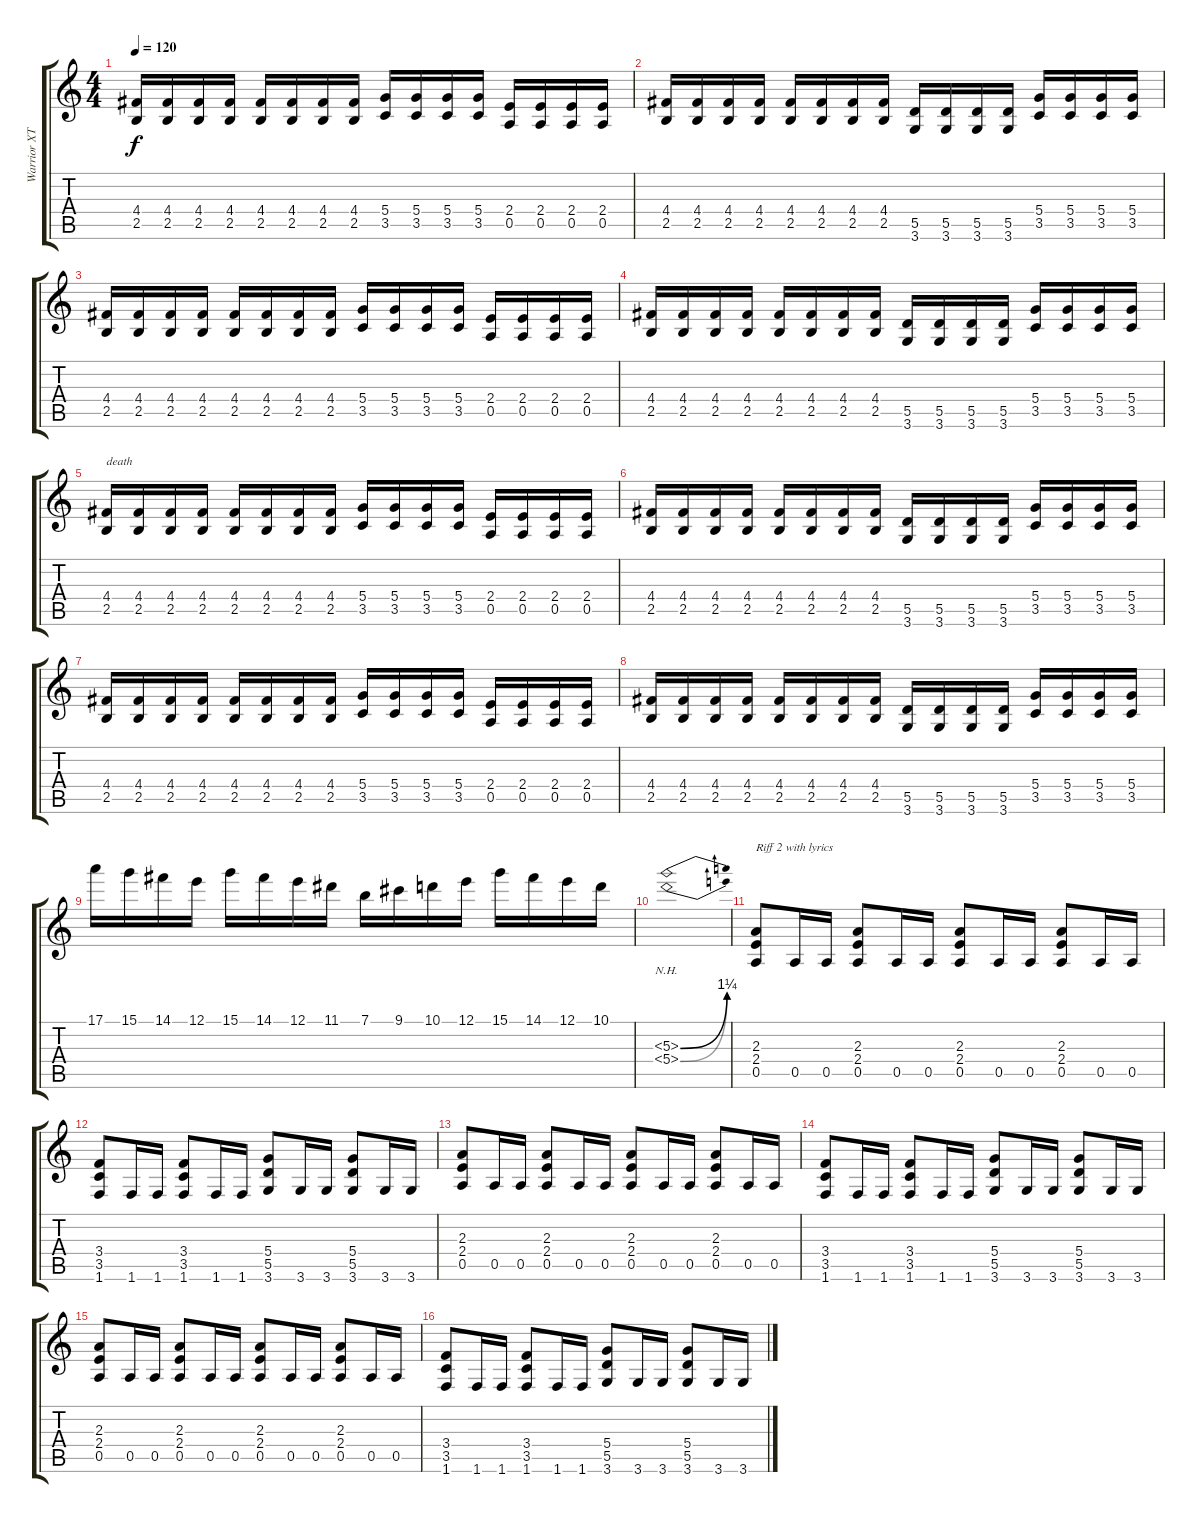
\track ("Warrior XT - Jackson :)" "Warrior XT") {instrument overdrivenguitar}
\staff {score tabs}
\tuning (E4 B3 G3 D3 A2 E2) {hide}
\ts (4 4)
\tempo 120
\clef g2
\ks c
(4.4 2.5).16{dy f} (4.4 2.5).16 (4.4 2.5).16 (4.4 2.5).16 (4.4 2.5).16 (4.4 2.5).16 (4.4 2.5).16 (4.4 2.5).16 (5.4 3.5).16 (5.4 3.5).16 (5.4 3.5).16 (5.4 3.5).16 (2.4 0.5).16 (2.4 0.5).16 (2.4 0.5).16 (2.4 0.5).16 |
(4.4 2.5).16 (4.4 2.5).16 (4.4 2.5).16 (4.4 2.5).16 (4.4 2.5).16 (4.4 2.5).16 (4.4 2.5).16 (4.4 2.5).16 (5.5 3.6).16 (5.5 3.6).16 (5.5 3.6).16 (5.5 3.6).16 (5.4 3.5).16 (5.4 3.5).16 (5.4 3.5).16 (5.4 3.5).16 |
(4.4 2.5).16 (4.4 2.5).16 (4.4 2.5).16 (4.4 2.5).16 (4.4 2.5).16 (4.4 2.5).16 (4.4 2.5).16 (4.4 2.5).16 (5.4 3.5).16 (5.4 3.5).16 (5.4 3.5).16 (5.4 3.5).16 (2.4 0.5).16 (2.4 0.5).16 (2.4 0.5).16 (2.4 0.5).16 |
(4.4 2.5).16 (4.4 2.5).16 (4.4 2.5).16 (4.4 2.5).16 (4.4 2.5).16 (4.4 2.5).16 (4.4 2.5).16 (4.4 2.5).16 (5.5 3.6).16 (5.5 3.6).16 (5.5 3.6).16 (5.5 3.6).16 (5.4 3.5).16 (5.4 3.5).16 (5.4 3.5).16 (5.4 3.5).16 |
(4.4 2.5).16{txt "death"} (4.4 2.5).16 (4.4 2.5).16 (4.4 2.5).16 (4.4 2.5).16 (4.4 2.5).16 (4.4 2.5).16 (4.4 2.5).16 (5.4 3.5).16 (5.4 3.5).16 (5.4 3.5).16 (5.4 3.5).16 (2.4 0.5).16 (2.4 0.5).16 (2.4 0.5).16 (2.4 0.5).16 |
(4.4 2.5).16 (4.4 2.5).16 (4.4 2.5).16 (4.4 2.5).16 (4.4 2.5).16 (4.4 2.5).16 (4.4 2.5).16 (4.4 2.5).16 (5.5 3.6).16 (5.5 3.6).16 (5.5 3.6).16 (5.5 3.6).16 (5.4 3.5).16 (5.4 3.5).16 (5.4 3.5).16 (5.4 3.5).16 |
(4.4 2.5).16 (4.4 2.5).16 (4.4 2.5).16 (4.4 2.5).16 (4.4 2.5).16 (4.4 2.5).16 (4.4 2.5).16 (4.4 2.5).16 (5.4 3.5).16 (5.4 3.5).16 (5.4 3.5).16 (5.4 3.5).16 (2.4 0.5).16 (2.4 0.5).16 (2.4 0.5).16 (2.4 0.5).16 |
(4.4 2.5).16 (4.4 2.5).16 (4.4 2.5).16 (4.4 2.5).16 (4.4 2.5).16 (4.4 2.5).16 (4.4 2.5).16 (4.4 2.5).16 (5.5 3.6).16 (5.5 3.6).16 (5.5 3.6).16 (5.5 3.6).16 (5.4 3.5).16 (5.4 3.5).16 (5.4 3.5).16 (5.4 3.5).16 |
17.1.16 15.1.16 14.1.16 12.1.16 15.1.16 14.1.16 12.1.16 11.1.16 7.1.16 9.1.16 10.1.16 12.1.16 15.1.16 14.1.16 12.1.16 10.1.16 |
(5.3{be (bend 0 0 60 5) nh} 5.4{be (bend 0 0 60 5) nh}).1 |
(2.3 2.4 0.5).8{txt "Riff 2 with lyrics"} 0.5.16 0.5.16 (2.3 2.4 0.5).8 0.5.16 0.5.16 (2.3 2.4 0.5).8 0.5.16 0.5.16 (2.3 2.4 0.5).8 0.5.16 0.5.16 |
(3.4 3.5 1.6).8 1.6.16 1.6.16 (3.4 3.5 1.6).8 1.6.16 1.6.16 (5.4 5.5 3.6).8 3.6.16 3.6.16 (5.4 5.5 3.6).8 3.6.16 3.6.16 |
(2.3 2.4 0.5).8 0.5.16 0.5.16 (2.3 2.4 0.5).8 0.5.16 0.5.16 (2.3 2.4 0.5).8 0.5.16 0.5.16 (2.3 2.4 0.5).8 0.5.16 0.5.16 |
(3.4 3.5 1.6).8 1.6.16 1.6.16 (3.4 3.5 1.6).8 1.6.16 1.6.16 (5.4 5.5 3.6).8 3.6.16 3.6.16 (5.4 5.5 3.6).8 3.6.16 3.6.16 |
(2.3 2.4 0.5).8 0.5.16 0.5.16 (2.3 2.4 0.5).8 0.5.16 0.5.16 (2.3 2.4 0.5).8 0.5.16 0.5.16 (2.3 2.4 0.5).8 0.5.16 0.5.16 |
(3.4 3.5 1.6).8 1.6.16 1.6.16 (3.4 3.5 1.6).8 1.6.16 1.6.16 (5.4 5.5 3.6).8 3.6.16 3.6.16 (5.4 5.5 3.6).8 3.6.16 3.6.16
